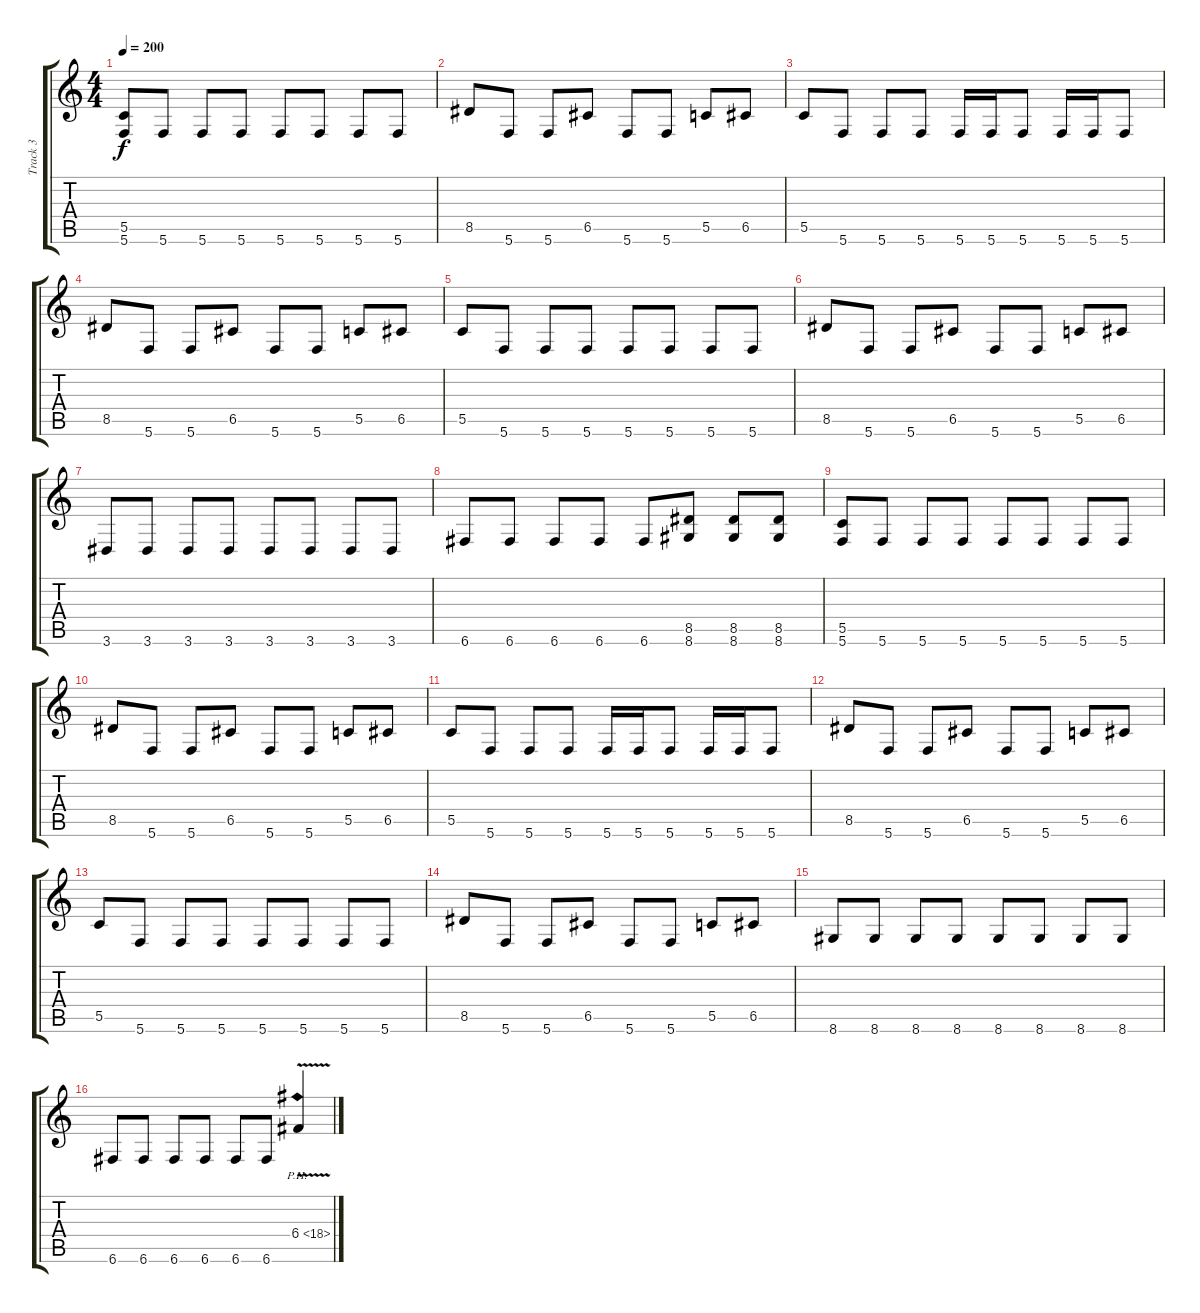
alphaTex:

\track ("Track 3" "Track 3") {instrument distortionguitar}
\staff {score tabs}
\tuning (D4 A3 F3 C3 G2 C2) {hide}
\ts (4 4)
\tempo 200
\clef g2
\ks c
(5.5 5.6).8{dy f} 5.6.8 5.6.8 5.6.8 5.6.8 5.6.8 5.6.8 5.6.8 |
8.5.8 5.6.8 5.6.8 6.5.8 5.6.8 5.6.8 5.5.8 6.5.8 |
5.5.8 5.6.8 5.6.8 5.6.8 5.6.16 5.6.16 5.6.8 5.6.16 5.6.16 5.6.8 |
8.5.8 5.6.8 5.6.8 6.5.8 5.6.8 5.6.8 5.5.8 6.5.8 |
5.5.8 5.6.8 5.6.8 5.6.8 5.6.8 5.6.8 5.6.8 5.6.8 |
8.5.8 5.6.8 5.6.8 6.5.8 5.6.8 5.6.8 5.5.8 6.5.8 |
3.6.8 3.6.8 3.6.8 3.6.8 3.6.8 3.6.8 3.6.8 3.6.8 |
6.6.8 6.6.8 6.6.8 6.6.8 6.6.8 (8.5 8.6).8 (8.5 8.6).8 (8.5 8.6).8 |
(5.5 5.6).8 5.6.8 5.6.8 5.6.8 5.6.8 5.6.8 5.6.8 5.6.8 |
8.5.8 5.6.8 5.6.8 6.5.8 5.6.8 5.6.8 5.5.8 6.5.8 |
5.5.8 5.6.8 5.6.8 5.6.8 5.6.16 5.6.16 5.6.8 5.6.16 5.6.16 5.6.8 |
8.5.8 5.6.8 5.6.8 6.5.8 5.6.8 5.6.8 5.5.8 6.5.8 |
5.5.8 5.6.8 5.6.8 5.6.8 5.6.8 5.6.8 5.6.8 5.6.8 |
8.5.8 5.6.8 5.6.8 6.5.8 5.6.8 5.6.8 5.5.8 6.5.8 |
8.6.8 8.6.8 8.6.8 8.6.8 8.6.8 8.6.8 8.6.8 8.6.8 |
6.6.8 6.6.8 6.6.8 6.6.8 6.6.8 6.6.8 6.4{ph 12 v}.4
